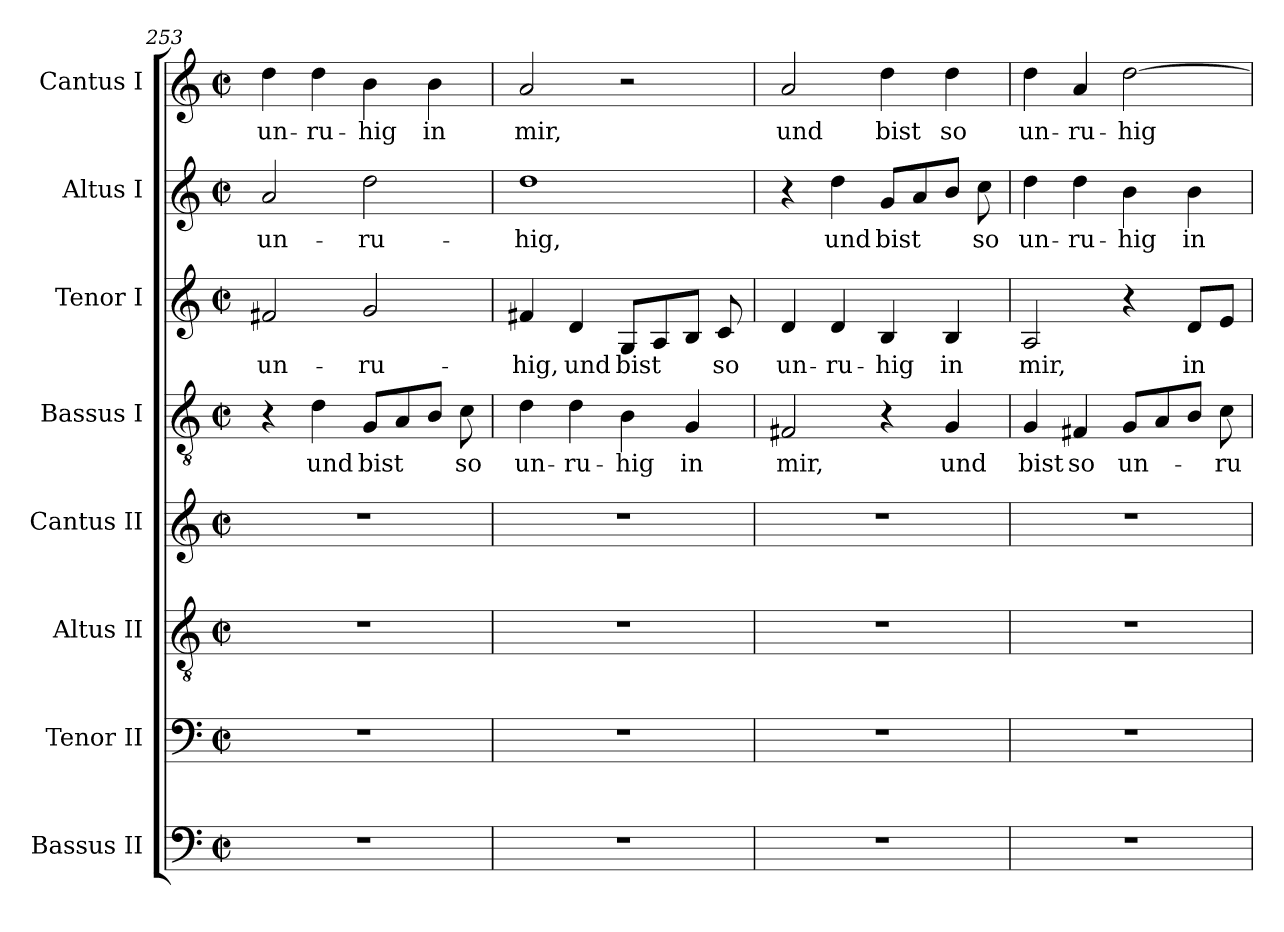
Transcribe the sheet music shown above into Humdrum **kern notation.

**kern	**kern	**kern	**kern	**kern	**text	**kern	**text	**kern	**text	**kern	**text
*part8	*part7	*part6	*part5	*part4	*part4	*part3	*part3	*part2	*part2	*part1	*part1
*staff8	*staff7	*staff6	*staff5	*staff4	*staff4	*staff3	*staff3	*staff2	*staff2	*staff1	*staff1
*I"Bassus II	*I"Tenor II	*I"Altus II	*I"Cantus II	*I"Bassus I	*	*I"Tenor I	*	*I"Altus I	*	*I"Cantus I	*
*I'B2	*I'T2	*I'A2	*I'C2	*I'B1	*	*I'T1	*	*I'A1	*	*I'C1	*
*clefF4	*clefF4	*clefGv2	*clefG2	*clefGv2	*	*clefG2	*	*clefG2	*	*clefG2	*
*k[]	*k[]	*k[]	*k[]	*k[]	*	*k[]	*	*k[]	*	*k[]	*
*C:	*C:	*C:	*C:	*C:	*	*C:	*	*C:	*	*C:	*
*M2/2	*M2/2	*M2/2	*M2/2	*M2/2	*	*M2/2	*	*M2/2	*	*M2/2	*
*met(c|)	*met(c|)	*met(c|)	*met(c|)	*met(c|)	*	*met(c|)	*	*met(c|)	*	*met(c|)	*
=253	=253	=253	=253	=253	=253	=253	=253	=253	=253	=253	=253
!	!	!	!	!	!	!	!LO:LY:b	!	!	!	!
!	!	!	!	!	!	!	!	!	!LO:LY:b	!	!
!	!	!	!	!	!	!	!	!	!	!	!LO:LY:b
1r	1r	1r	1r	4r	.	2f#X/	un-	2a/	un-	4dd\	un-
!	!	!	!	!	!LO:LY:b	!	!	!	!	!	!
!	!	!	!	!	!	!	!	!	!	!	!LO:LY:b
.	.	.	.	4d\	und	.	.	.	.	4dd\	-ru-
!	!	!	!	!	!LO:LY:b	!	!	!	!	!	!
!	!	!	!	!	!	!	!LO:LY:b	!	!	!	!
!	!	!	!	!	!	!	!	!	!LO:LY:b	!	!
!	!	!	!	!	!	!	!	!	!	!	!LO:LY:b
.	.	.	.	8G/L	bist	2g/	-ru-	2dd\	-ru-	4b\	-hig
.	.	.	.	8A/	.	.	.	.	.	.	.
!	!	!	!	!	!	!	!	!	!	!	!LO:LY:b
.	.	.	.	8B/J	.	.	.	.	.	4b\	in
!	!	!	!	!	!LO:LY:b	!	!	!	!	!	!
.	.	.	.	8c\	so	.	.	.	.	.	.
=254	=254	=254	=254	=254	=254	=254	=254	=254	=254	=254	=254
!	!	!	!	!	!LO:LY:b	!	!	!	!	!	!
!	!	!	!	!	!	!	!LO:LY:b	!	!	!	!
!	!	!	!	!	!	!	!	!	!LO:LY:b	!	!
!	!	!	!	!	!	!	!	!	!	!	!LO:LY:b
1r	1r	1r	1r	4d\	un-	4f#X/	-hig,	1dd	-hig,	2a/	mir,
!	!	!	!	!	!LO:LY:b	!	!	!	!	!	!
!	!	!	!	!	!	!	!LO:LY:b	!	!	!	!
.	.	.	.	4d\	-ru-	4d/	und	.	.	.	.
!	!	!	!	!	!LO:LY:b	!	!	!	!	!	!
!	!	!	!	!	!	!	!LO:LY:b	!	!	!	!
.	.	.	.	4B\	-hig	8G/L	bist	.	.	2r	.
.	.	.	.	.	.	8A/	.	.	.	.	.
!	!	!	!	!	!LO:LY:b	!	!	!	!	!	!
.	.	.	.	4G/	in	8B/J	.	.	.	.	.
!	!	!	!	!	!	!	!LO:LY:b	!	!	!	!
.	.	.	.	.	.	8c/	so	.	.	.	.
=255	=255	=255	=255	=255	=255	=255	=255	=255	=255	=255	=255
!	!	!	!	!	!LO:LY:b	!	!	!	!	!	!
!	!	!	!	!	!	!	!LO:LY:b	!	!	!	!
!	!	!	!	!	!	!	!	!	!	!	!LO:LY:b
1r	1r	1r	1r	2F#X/	mir,	4d/	un-	4r	.	2a/	und
!	!	!	!	!	!	!	!LO:LY:b	!	!	!	!
!	!	!	!	!	!	!	!	!	!LO:LY:b	!	!
.	.	.	.	.	.	4d/	-ru-	4dd\	und	.	.
!	!	!	!	!	!	!	!LO:LY:b	!	!	!	!
!	!	!	!	!	!	!	!	!	!LO:LY:b	!	!
!	!	!	!	!	!	!	!	!	!	!	!LO:LY:b
.	.	.	.	4r	.	4B/	-hig	8g/L	bist	4dd\	bist
.	.	.	.	.	.	.	.	8a/	.	.	.
!	!	!	!	!	!LO:LY:b	!	!	!	!	!	!
!	!	!	!	!	!	!	!LO:LY:b	!	!	!	!
!	!	!	!	!	!	!	!	!	!	!	!LO:LY:b
.	.	.	.	4G/	und	4B/	in	8b/J	.	4dd\	so
!	!	!	!	!	!	!	!	!	!LO:LY:b	!	!
.	.	.	.	.	.	.	.	8cc\	so	.	.
=256	=256	=256	=256	=256	=256	=256	=256	=256	=256	=256	=256
!	!	!	!	!	!LO:LY:b	!	!	!	!	!	!
!	!	!	!	!	!	!	!LO:LY:b	!	!	!	!
!	!	!	!	!	!	!	!	!	!LO:LY:b	!	!
!	!	!	!	!	!	!	!	!	!	!	!LO:LY:b
1r	1r	1r	1r	4G/	bist	2A/	mir,	4dd\	un-	4dd\	un-
!	!	!	!	!	!LO:LY:b	!	!	!	!	!	!
!	!	!	!	!	!	!	!	!	!LO:LY:b	!	!
!	!	!	!	!	!	!	!	!	!	!	!LO:LY:b
.	.	.	.	4F#X/	so	.	.	4dd\	-ru-	4a/	-ru-
!	!	!	!	!	!LO:LY:b	!	!	!	!	!	!
!	!	!	!	!	!	!	!	!	!LO:LY:b	!	!
!	!	!	!	!	!	!	!	!	!	!	!LO:LY:b
.	.	.	.	8G/L	un-	4r	.	4b\	-hig	[2dd\	-hig
.	.	.	.	8A/	.	.	.	.	.	.	.
!	!	!	!	!	!	!	!LO:LY:b	!	!	!	!
!	!	!	!	!	!	!	!	!	!LO:LY:b	!	!
.	.	.	.	8B/J	.	8d/L	in	4b\	in	.	.
!	!	!	!	!	!LO:LY:b	!	!	!	!	!	!
.	.	.	.	8c\	-ru-	8e/J	.	.	.	.	.
=	=	=	=	=	=	=	=	=	=	=	=
*-	*-	*-	*-	*-	*-	*-	*-	*-	*-	*-	*-
